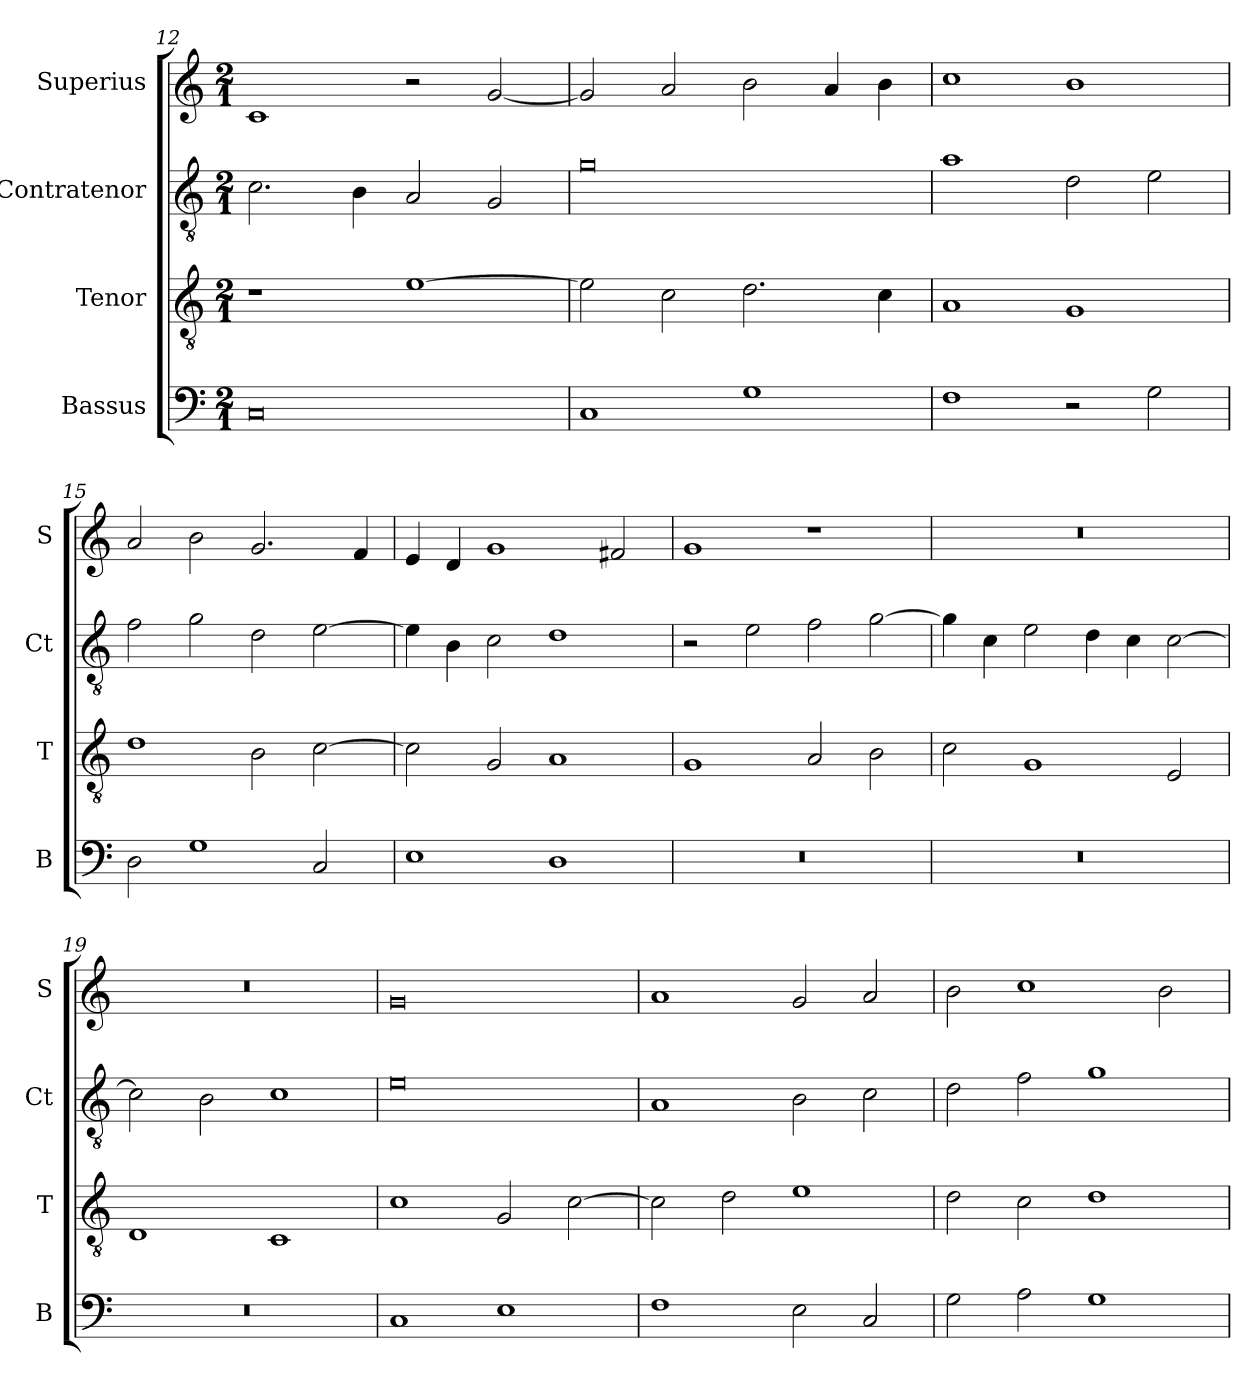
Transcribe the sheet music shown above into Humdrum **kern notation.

**kern	**kern	**kern	**kern
*part4	*part3	*part2	*part1
*staff4	*staff3	*staff2	*staff1
*I"Bassus	*I"Tenor	*I"Contratenor	*I"Superius
*I'B	*I'T	*I'Ct	*I'S
*clefF4	*clefGv2	*clefGv2	*clefG2
*k[]	*k[]	*k[]	*k[]
*M2/1	*M2/1	*M2/1	*M2/1
=12	=12	=12	=12
0C	1r	2.c\	1c
.	.	4B\	.
.	[1e	2A/	2r
.	.	2G/	[2g/
=13	=13	=13	=13
1C	2e\]	0g	2g/]
.	2c\	.	2a/
1G	2.d\	.	2b\
.	.	.	4a/
.	4c\	.	4b\
=14	=14	=14	=14
1F	1A	1a	1cc
2r	1G	2d\	1b
2G\	.	2e\	.
=15	=15	=15	=15
2D\	1d	2f\	2a/
1G	.	2g\	2b\
.	2B\	2d\	2.g/
2C/	[2c\	[2e\	.
.	.	.	4f/
=16	=16	=16	=16
1E	2c\]	4e\]	4e/
.	.	4B\	4d/
.	2G/	2c\	1g
1D	1A	1d	.
.	.	.	2f#X/
=17	=17	=17	=17
0r	1G	2r	1g
.	.	2e\	.
.	2A/	2f\	1r
.	2B\	[2g\	.
=18	=18	=18	=18
0r	2c\	4g\]	0r
.	.	4c\	.
.	1G	2e\	.
.	.	4d\	.
.	.	4c\	.
.	2E/	[2c\	.
=19	=19	=19	=19
0r	1D	2c\]	0r
.	.	2B\	.
.	1C	1c	.
=20	=20	=20	=20
1C	1c	0e	0g
1E	2G/	.	.
.	[2c\	.	.
=21	=21	=21	=21
1F	2c\]	1A	1a
.	2d\	.	.
2E\	1e	2B\	2g/
2C/	.	2c\	2a/
=22	=22	=22	=22
2G\	2d\	2d\	2b\
2A\	2c\	2f\	1cc
1G	1d	1g	.
.	.	.	2b\
=	=	=	=
*-	*-	*-	*-
